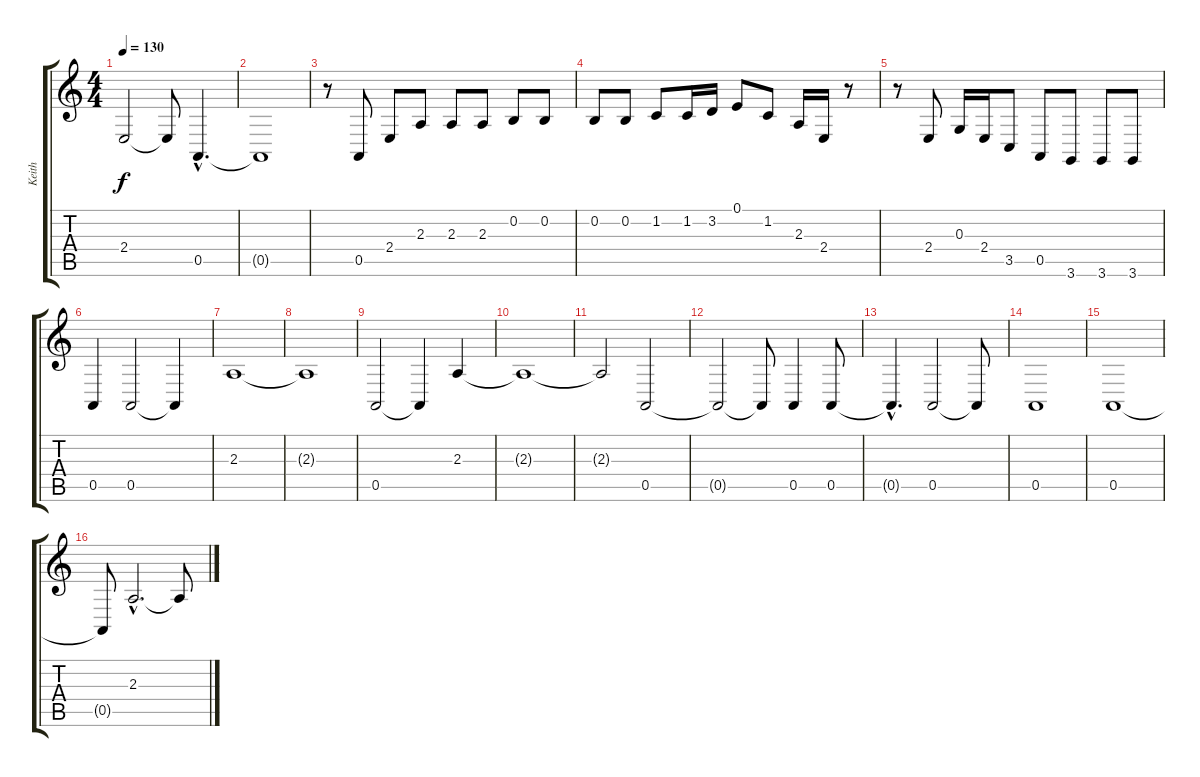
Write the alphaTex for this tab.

\track ("Keith" "Keith") {instrument lead1square}
\staff {score tabs}
\tuning (E4 B3 G3 D3 A2 E2) {hide}
\ts (4 4)
\tempo 130
\clef g2
\ks c
2.4{t}.2{dy f} 2.4{t}.8 0.5{hac}.4{d} |
0.5{t}.1 |
r.8 0.5.8 2.4.8 2.3.8 2.3.8 2.3.8 0.2.8 0.2.8 |
0.2.8 0.2.8 1.2.8 1.2.16 3.2.16 0.1.8 1.2.8 2.3.16 2.4.16 r.8 |
r.8 2.4.8 0.3.16 2.4.16 3.5.8 0.5.8 3.6.8 3.6.8 3.6.8 |
0.5.4 0.5.2 0.5{t}.4 |
2.3.1 |
2.3{t}.1 |
0.5.2 0.5{t}.4 2.3.4 |
2.3{t}.1 |
2.3{t}.2 0.5.2 |
0.5{t}.2 0.5{t}.8 0.5.4 0.5.8 |
0.5{hac t}.4{d} 0.5.2 0.5{t}.8 |
0.5.1 |
0.5.1 |
0.5{t}.8 2.3{hac}.2{d} 2.3{t}.8
